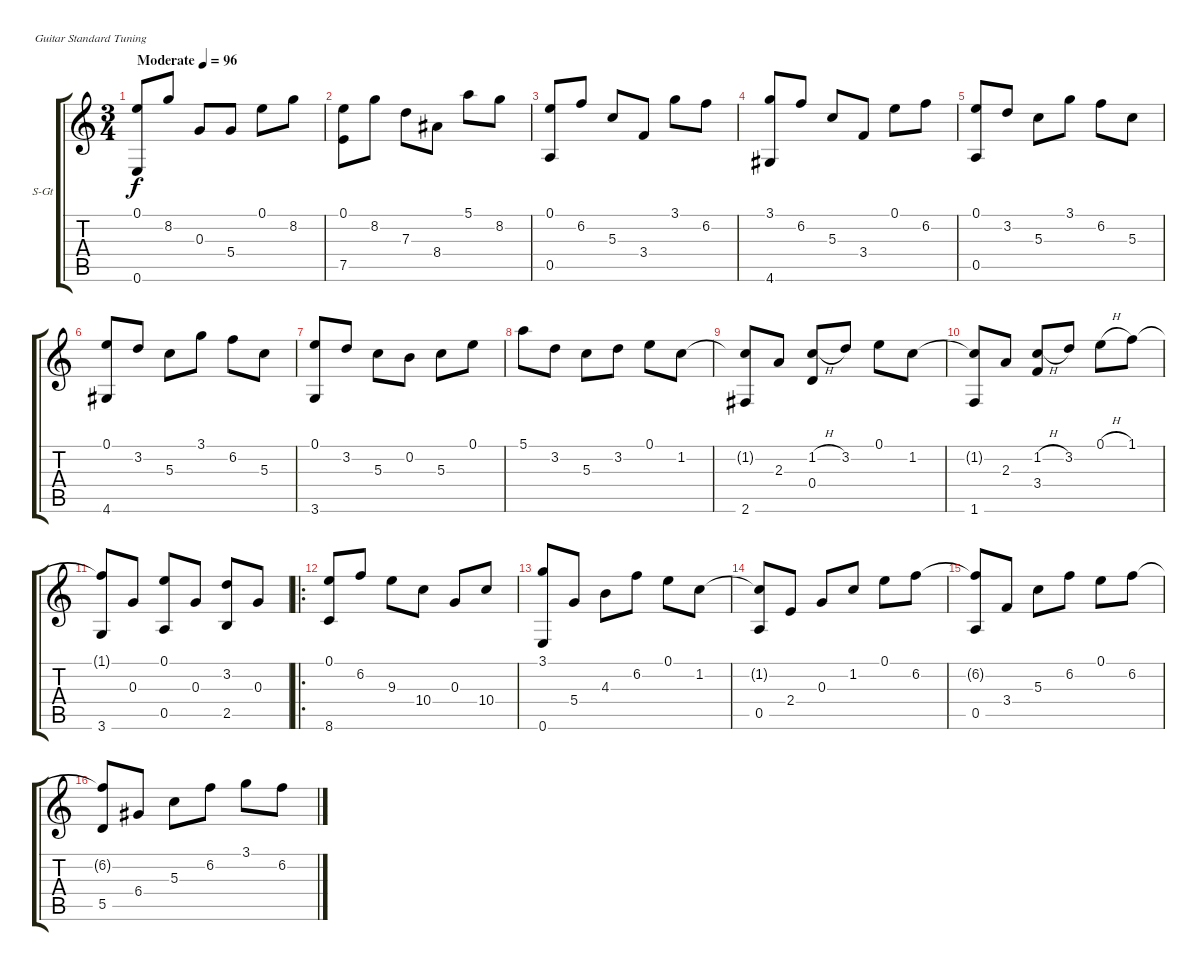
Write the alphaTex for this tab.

\bracketExtendMode groupsimilarinstruments
\firstSystemTrackNameOrientation horizontal
\otherSystemsTrackNameOrientation horizontal
\track ("Track 1" "S-Gt") {instrument acousticguitarsteel}
\staff {score tabs}
\tuning (E4 B3 G3 D3 A2 E2)
\ts (3 4)
\beaming (8 2 2 2)
\tempo (96 "Moderate")
\clef g2
\ks c
(0.1 0.6).8{dy f instrument acousticguitarsteel} 8.2.8 0.3.8 5.4.8 0.1.8 8.2.8 |
(0.1 7.5).8 8.2.8 7.3.8 8.4.8 5.1.8 8.2.8 |
(0.1 0.5).8 6.2.8 5.3.8 3.4.8 3.1.8 6.2.8 |
(3.1 4.6).8 6.2.8 5.3.8 3.4.8 0.1.8 6.2.8 |
(0.1 0.5).8 3.2.8 5.3.8 3.1.8 6.2.8 5.3.8 |
(0.1 4.6).8 3.2.8 5.3.8 3.1.8 6.2.8 5.3.8 |
(0.1 3.6).8 3.2.8 5.3.8 0.2.8 5.3.8 0.1.8 |
5.1.8 3.2.8 5.3.8 3.2.8 0.1.8 1.2.8 |
(1.2{t} 2.6).8 2.3.8 (1.2{h} 0.4).8 3.2.8 0.1.8 1.2.8 |
(1.2{t} 1.6).8 2.3.8 (1.2{h} 3.4).8 3.2.8 0.1{h}.8 1.1.8 |
(1.1{t} 3.6).8 0.3.8 (0.1 0.5).8 0.3.8 (3.2 2.5).8 0.3.8 |
\ro
(0.1 8.6).8 6.2.8 9.3.8 10.4.8 0.3.8 10.4.8 |
(3.1 0.6).8 5.4.8 4.3.8 6.2.8 0.1.8 1.2.8 |
(1.2{t} 0.5).8 2.4.8 0.3.8 1.2.8 0.1.8 6.2.8 |
(6.2{t} 0.5).8 3.4.8 5.3.8 6.2.8 0.1.8 6.2.8 |
(6.2{t} 5.5).8 6.4.8 5.3.8 6.2.8 3.1.8 6.2.8
